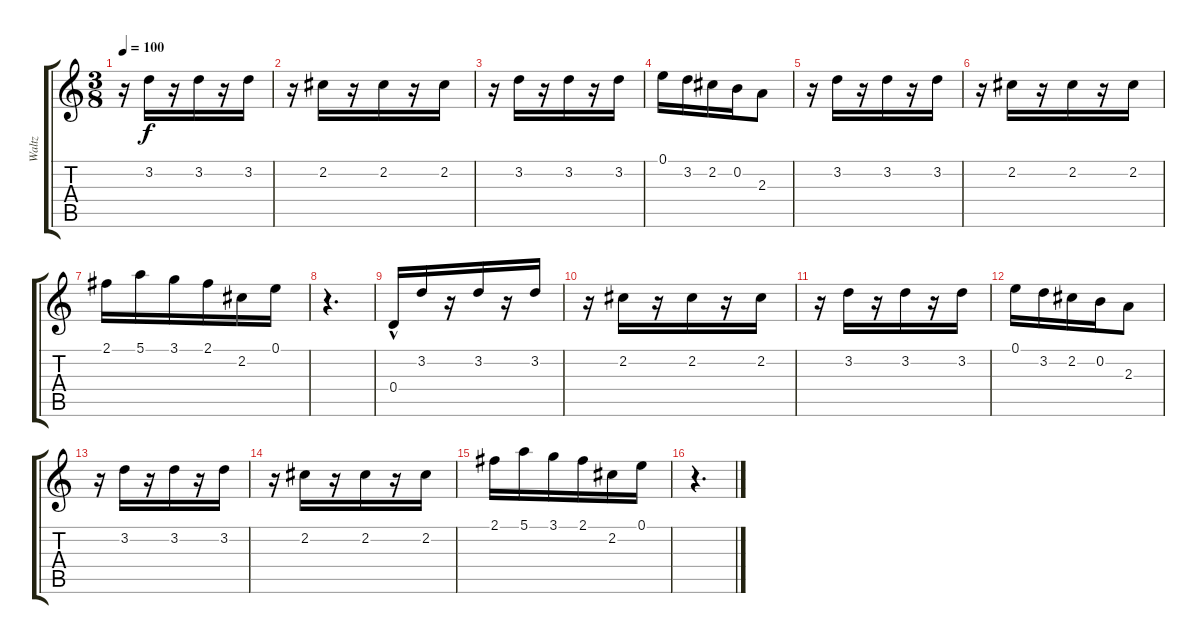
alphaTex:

\track ("Waltz" "Waltz") {instrument acousticguitarnylon}
\staff {score tabs}
\tuning (E4 B3 G3 D3 A2 E2) {hide}
\ts (3 8)
\tempo 100
\clef g2
\ks c
r.16{dy f instrument acousticguitarnylon} 3.2.16 r.16 3.2.16 r.16 3.2.16 |
r.16 2.2.16 r.16 2.2.16 r.16 2.2.16 |
r.16 3.2.16 r.16 3.2.16 r.16 3.2.16 |
0.1.16 3.2.16 2.2.16 0.2.16 2.3.8 |
r.16 3.2.16 r.16 3.2.16 r.16 3.2.16 |
r.16 2.2.16 r.16 2.2.16 r.16 2.2.16 |
2.1.16 5.1.16 3.1.16 2.1.16 2.2.16 0.1.16 |
r.4{d} |
0.4{hac}.16 3.2.16 r.16 3.2.16 r.16 3.2.16 |
r.16 2.2.16 r.16 2.2.16 r.16 2.2.16 |
r.16 3.2.16 r.16 3.2.16 r.16 3.2.16 |
0.1.16 3.2.16 2.2.16 0.2.16 2.3.8 |
r.16 3.2.16 r.16 3.2.16 r.16 3.2.16 |
r.16 2.2.16 r.16 2.2.16 r.16 2.2.16 |
2.1.16 5.1.16 3.1.16 2.1.16 2.2.16 0.1.16 |
r.4{d}
